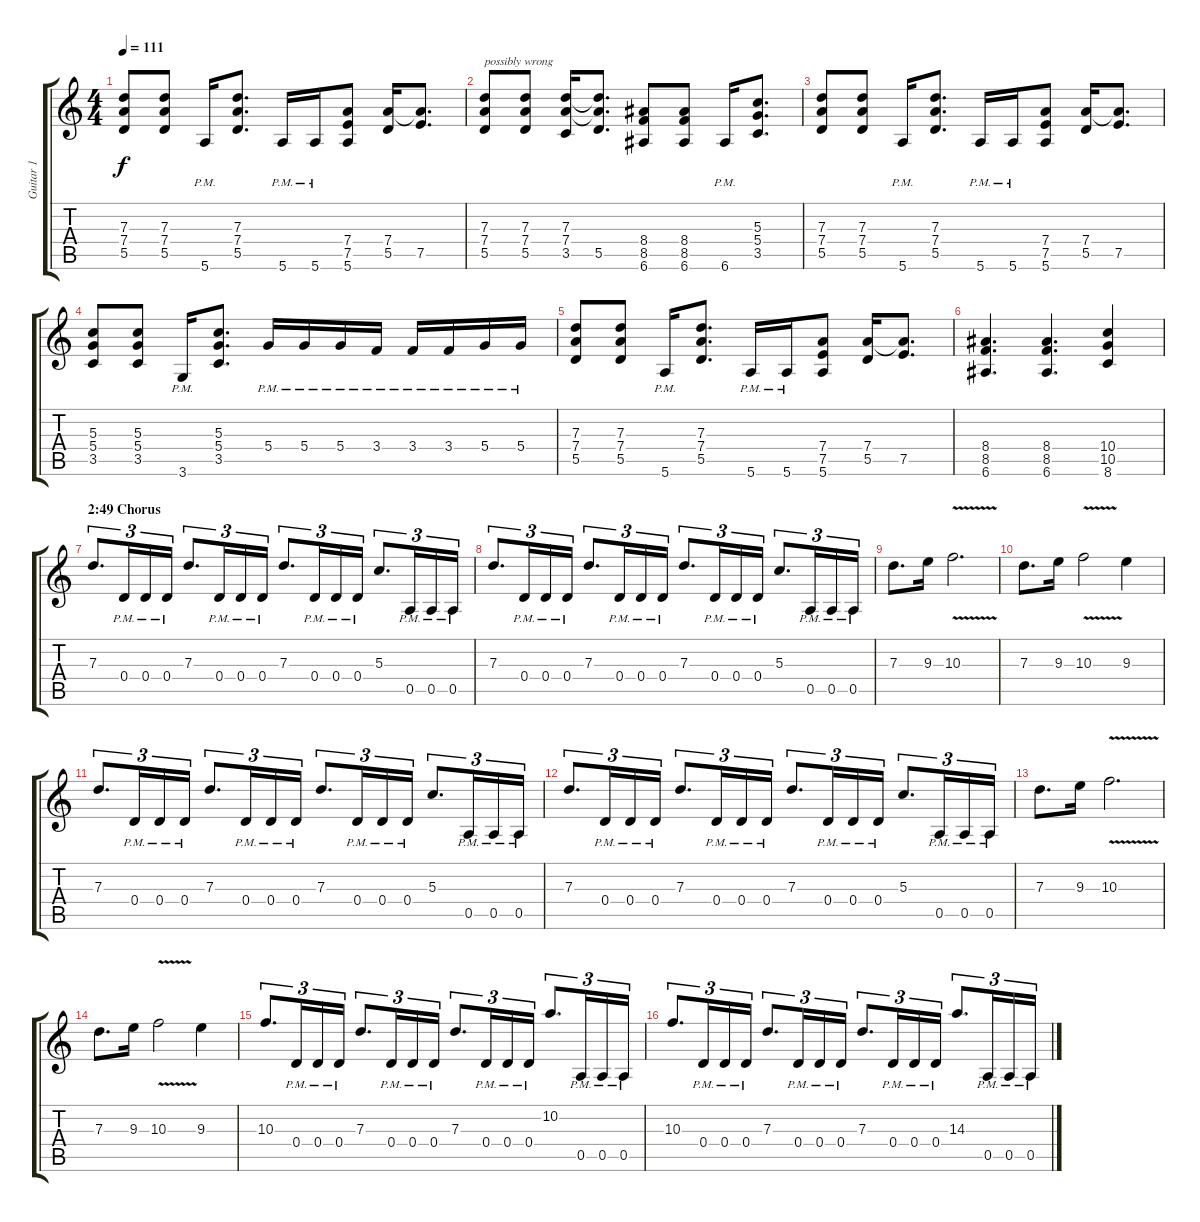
\track ("Guitar 1" "Guitar 1") {instrument distortionguitar}
\staff {score tabs}
\tuning (E4 B3 G3 D3 A2 E2) {hide}
\ts (4 4)
\tempo 111
\clef g2
\ks c
(7.3 7.4 5.5).8{dy f} (7.3 7.4 5.5).8 5.6{pm}.16 (7.3 7.4 5.5).8{d} 5.6{pm}.16 5.6{pm}.16 (7.4 7.5 5.6).8 (7.4 5.5).16 (7.4{t} 7.5).8{d} |
(7.3 7.4 5.5).8{txt "possibly wrong"} (7.3 7.4 5.5).8 (7.3 7.4 3.5).16 (7.3{t} 7.4{t} 5.5).8{d} (8.4 8.5 6.6).8 (8.4 8.5 6.6).8 6.6{pm}.16 (5.3 5.4 3.5).8{d} |
(7.3 7.4 5.5).8 (7.3 7.4 5.5).8 5.6{pm}.16 (7.3 7.4 5.5).8{d} 5.6{pm}.16 5.6{pm}.16 (7.4 7.5 5.6).8 (7.4 5.5).16 (7.4{t} 7.5).8{d} |
(5.3 5.4 3.5).8 (5.3 5.4 3.5).8 3.6{pm}.16 (5.3 5.4 3.5).8{d} 5.4{pm}.16 5.4{pm}.16 5.4{pm}.16 3.4{pm}.16 3.4{pm}.16 3.4{pm}.16 5.4{pm}.16 5.4{pm}.16 |
(7.3 7.4 5.5).8 (7.3 7.4 5.5).8 5.6{pm}.16 (7.3 7.4 5.5).8{d} 5.6{pm}.16 5.6{pm}.16 (7.4 7.5 5.6).8 (7.4 5.5).16 (7.4{t} 7.5).8{d} |
(8.4 8.5 6.6).4{d} (8.4 8.5 6.6).4{d} (10.4 10.5 8.6).4 |
\section ("" "2:49 Chorus")
7.3.8{d tu (3 2)} 0.4{pm}.16{tu (3 2)} 0.4{pm}.16{tu (3 2)} 0.4{pm}.16{tu (3 2)} 7.3.8{d tu (3 2)} 0.4{pm}.16{tu (3 2)} 0.4{pm}.16{tu (3 2)} 0.4{pm}.16{tu (3 2)} 7.3.8{d tu (3 2)} 0.4{pm}.16{tu (3 2)} 0.4{pm}.16{tu (3 2)} 0.4{pm}.16{tu (3 2)} 5.3.8{d tu (3 2)} 0.5{pm}.16{tu (3 2)} 0.5{pm}.16{tu (3 2)} 0.5{pm}.16{tu (3 2)} |
7.3.8{d tu (3 2)} 0.4{pm}.16{tu (3 2)} 0.4{pm}.16{tu (3 2)} 0.4{pm}.16{tu (3 2)} 7.3.8{d tu (3 2)} 0.4{pm}.16{tu (3 2)} 0.4{pm}.16{tu (3 2)} 0.4{pm}.16{tu (3 2)} 7.3.8{d tu (3 2)} 0.4{pm}.16{tu (3 2)} 0.4{pm}.16{tu (3 2)} 0.4{pm}.16{tu (3 2)} 5.3.8{d tu (3 2)} 0.5{pm}.16{tu (3 2)} 0.5{pm}.16{tu (3 2)} 0.5{pm}.16{tu (3 2)} |
7.3.8{d} 9.3.16 10.3{v}.2{d} |
7.3.8{d} 9.3.16 10.3{v}.2 9.3.4 |
7.3.8{d tu (3 2)} 0.4{pm}.16{tu (3 2)} 0.4{pm}.16{tu (3 2)} 0.4{pm}.16{tu (3 2)} 7.3.8{d tu (3 2)} 0.4{pm}.16{tu (3 2)} 0.4{pm}.16{tu (3 2)} 0.4{pm}.16{tu (3 2)} 7.3.8{d tu (3 2)} 0.4{pm}.16{tu (3 2)} 0.4{pm}.16{tu (3 2)} 0.4{pm}.16{tu (3 2)} 5.3.8{d tu (3 2)} 0.5{pm}.16{tu (3 2)} 0.5{pm}.16{tu (3 2)} 0.5{pm}.16{tu (3 2)} |
7.3.8{d tu (3 2)} 0.4{pm}.16{tu (3 2)} 0.4{pm}.16{tu (3 2)} 0.4{pm}.16{tu (3 2)} 7.3.8{d tu (3 2)} 0.4{pm}.16{tu (3 2)} 0.4{pm}.16{tu (3 2)} 0.4{pm}.16{tu (3 2)} 7.3.8{d tu (3 2)} 0.4{pm}.16{tu (3 2)} 0.4{pm}.16{tu (3 2)} 0.4{pm}.16{tu (3 2)} 5.3.8{d tu (3 2)} 0.5{pm}.16{tu (3 2)} 0.5{pm}.16{tu (3 2)} 0.5{pm}.16{tu (3 2)} |
7.3.8{d} 9.3.16 10.3{v}.2{d} |
7.3.8{d} 9.3.16 10.3{v}.2 9.3.4 |
10.3.8{d tu (3 2)} 0.4{pm}.16{tu (3 2)} 0.4{pm}.16{tu (3 2)} 0.4{pm}.16{tu (3 2)} 7.3.8{d tu (3 2)} 0.4{pm}.16{tu (3 2)} 0.4{pm}.16{tu (3 2)} 0.4{pm}.16{tu (3 2)} 7.3.8{d tu (3 2)} 0.4{pm}.16{tu (3 2)} 0.4{pm}.16{tu (3 2)} 0.4{pm}.16{tu (3 2)} 10.2.8{d tu (3 2)} 0.5{pm}.16{tu (3 2)} 0.5{pm}.16{tu (3 2)} 0.5{pm}.16{tu (3 2)} |
10.3.8{d tu (3 2)} 0.4{pm}.16{tu (3 2)} 0.4{pm}.16{tu (3 2)} 0.4{pm}.16{tu (3 2)} 7.3.8{d tu (3 2)} 0.4{pm}.16{tu (3 2)} 0.4{pm}.16{tu (3 2)} 0.4{pm}.16{tu (3 2)} 7.3.8{d tu (3 2)} 0.4{pm}.16{tu (3 2)} 0.4{pm}.16{tu (3 2)} 0.4{pm}.16{tu (3 2)} 14.3.8{d tu (3 2)} 0.5{pm}.16{tu (3 2)} 0.5{pm}.16{tu (3 2)} 0.5{pm}.16{tu (3 2)}
